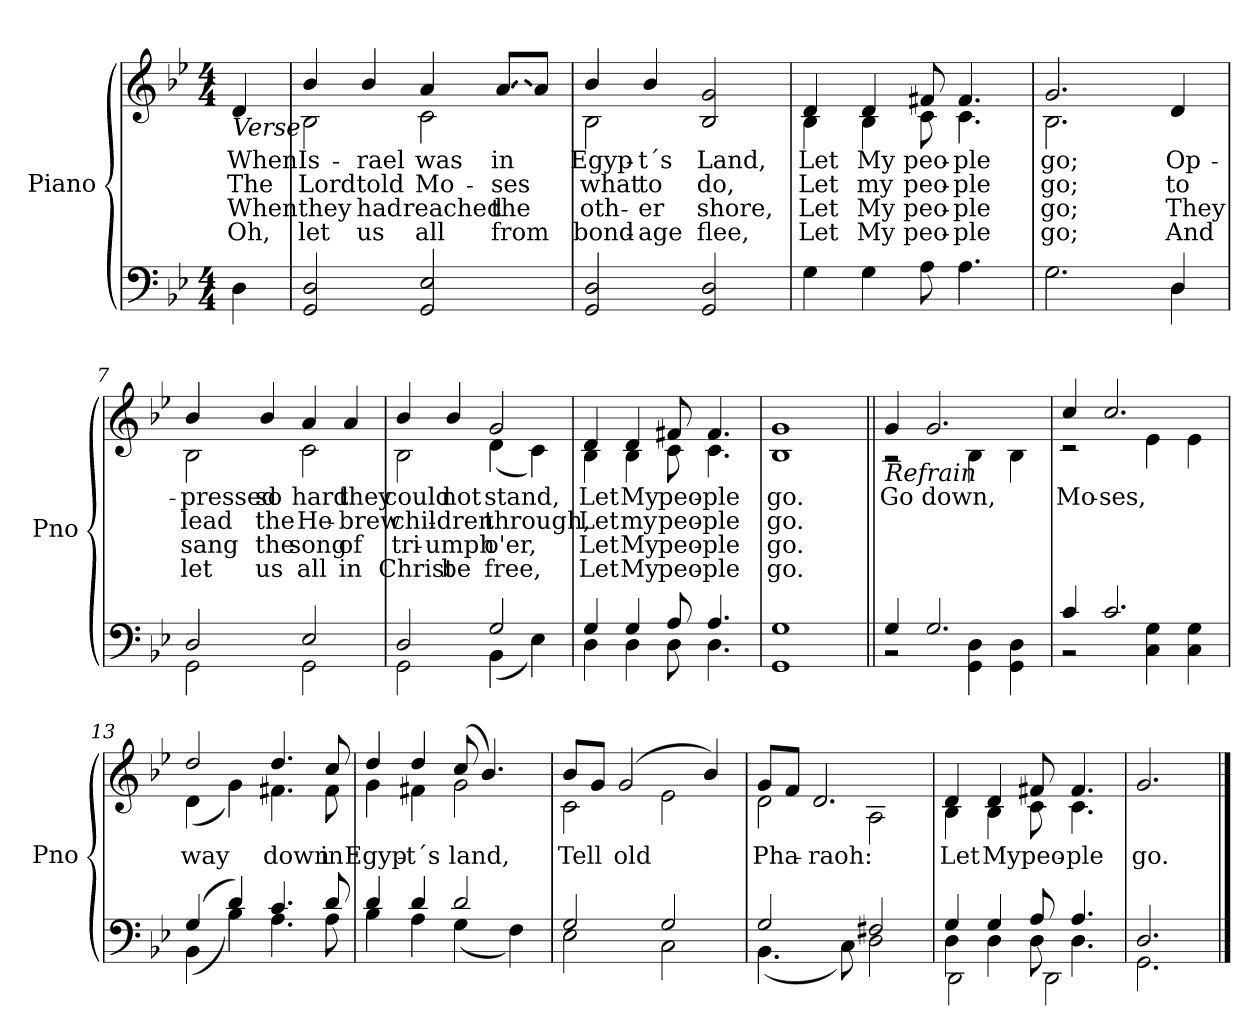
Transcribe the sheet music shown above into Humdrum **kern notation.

**kern	**kern	**text	**text	**text	**text
*part2	*part1	*part1	*part1	*part1	*part1
*staff2	*staff1	*staff1	*staff1	*staff1	*staff1
*I"Piano	*I"Piano	*	*	*	*
*I'Pno	*I'Pno	*	*	*	*
*clefF4	*clefG2	*	*	*	*
*k[b-e-]	*k[b-e-]	*	*	*	*
*M4/4	*M4/4	*	*	*	*
=1	=1	=1	=1	=1	=1
!	!LO:TX:b:i:t=Verse	!	!	!	!
!	!	!LO:LY:b	!LO:LY:b	!LO:LY:b	!LO:LY:b
4D\	4d/	When	The	When	Oh,
=2	=2	=2	=2	=2	=2
!	!	!LO:LY:b	!LO:LY:b	!LO:LY:b	!LO:LY:b
*	*^	*	*	*	*
2GG/ 2D/	4b-/	2B-\	Is-	Lord	they	let
!	!	!	!LO:LY:b	!LO:LY:b	!LO:LY:b	!LO:LY:b
.	4b-/	.	-rael	told	had	us
!	!	!	!LO:LY:b	!LO:LY:b	!LO:LY:b	!LO:LY:b
2GG/ 2E-/	4a/	2c\	was	Mo-	reached	all
!	!LO:T:dash	!	!LO:LY:b	!LO:LY:b	!LO:LY:b	!LO:LY:b
.	[8a/L	.	in	-ses	the	from
.	8a/J]	.	.	.	.	.
=3	=3	=3	=3	=3	=3	=3
!	!	!	!LO:LY:b	!LO:LY:b	!LO:LY:b	!LO:LY:b
2GG/ 2D/	4b-/	2B-\	Egyp-	what	oth-	bond-
!	!	!	!LO:LY:b	!LO:LY:b	!LO:LY:b	!LO:LY:b
.	4b-/	.	-t´s	to	-er	-age
!	!	!	!LO:LY:b	!LO:LY:b	!LO:LY:b	!LO:LY:b
2GG/ 2D/	2B-/ 2g/	2ryy	Land,	do,	shore,	flee,
!!LO:LB:g=z	!!
=4	=4	=4	=4	=4	=4	=4
!	!	!	!LO:LY:b	!LO:LY:b	!LO:LY:b	!LO:LY:b
4G\	4d/	4B-\	Let	Let	Let	Let
!	!	!	!LO:LY:b	!LO:LY:b	!LO:LY:b	!LO:LY:b
4G\	4d/	4B-\	My	my	My	My
!	!	!	!LO:LY:b	!LO:LY:b	!LO:LY:b	!LO:LY:b
8A\	8f#X/	8c\	peo-	peo-	peo-	peo-
!	!	!	!LO:LY:b	!LO:LY:b	!LO:LY:b	!LO:LY:b
4.A\	4.f#/	4.c\	-ple	-ple	-ple	-ple
=5	=5	=5	=5	=5	=5	=5
!	!	!	!LO:LY:b	!LO:LY:b	!LO:LY:b	!LO:LY:b
2.G\	2.g/	2.B-\	go;	go;	go;	go;
!!LO:LB:g=z
=6-	=6-	=6-	=6-	=6-	=6-	=6-
*^	*	*	*	*	*	*
!	!	!	!	!LO:LY:b	!LO:LY:b	!LO:LY:b	!LO:LY:b
*	*	*v	*v	*	*	*	*
4D/	4D\	4d/	Op-	to	They	And
=7	=7	=7	=7	=7	=7	=7
!	!	!	!LO:LY:b	!LO:LY:b	!LO:LY:b	!LO:LY:b
*	*	*^	*	*	*	*
2D/	2GG\	4b-/	2B-\	-pressed	lead	sang	let
!	!	!	!	!LO:LY:b	!LO:LY:b	!LO:LY:b	!LO:LY:b
.	.	4b-/	.	so	the	the	us
!	!	!	!	!LO:LY:b	!LO:LY:b	!LO:LY:b	!LO:LY:b
2E-/	2GG\	4a/	2c\	hard	He-	song	all
!	!	!	!	!LO:LY:b	!LO:LY:b	!LO:LY:b	!LO:LY:b
.	.	4a/	.	they	-brew	of	in
=8	=8	=8	=8	=8	=8	=8	=8
!	!	!	!	!LO:LY:b	!LO:LY:b	!LO:LY:b	!LO:LY:b
2D/	2GG\	4b-/	2B-\	could	chil-	tri-	Christ
!	!	!	!	!LO:LY:b	!LO:LY:b	!LO:LY:b	!LO:LY:b
.	.	4b-/	.	not	-dren	-umph	be
!	!	!	!	!LO:LY:b	!LO:LY:b	!LO:LY:b	!LO:LY:b
2G/	(<4BB-\	2g/	(<4d\	stand,	through,	o'er,	free,
.	4E-\)	.	4c\)	.	.	.	.
!!LO:LB:g=z	!!
=9	=9	=9	=9	=9	=9	=9	=9
!	!	!	!	!LO:LY:b	!LO:LY:b	!LO:LY:b	!LO:LY:b
4G/	4D\	4d/	4B-\	Let	Let	Let	Let
!	!	!	!	!LO:LY:b	!LO:LY:b	!LO:LY:b	!LO:LY:b
4G/	4D\	4d/	4B-\	My	my	My	My
!	!	!	!	!LO:LY:b	!LO:LY:b	!LO:LY:b	!LO:LY:b
8A/	8D\	8f#X/	8c\	peo-	peo-	peo-	peo-
!	!	!	!	!LO:LY:b	!LO:LY:b	!LO:LY:b	!LO:LY:b
4.A/	4.D\	4.f#/	4.c\	-ple	-ple	-ple	-ple
=10	=10	=10	=10	=10	=10	=10	=10
!	!	!	!	!LO:LY:b	!LO:LY:b	!LO:LY:b	!LO:LY:b
1G	1GG	1g	1B-	go.	go.	go.	go.
!!LO:LB:g=z	!!
=11||	=11||	=11||	=11||	=11||	=11||	=11||	=11||
!	!	!LO:TX:b:i:t=Refrain	!	!	!	!	!
!	!	!	!	!LO:LY:b	!	!	!
4G/	2r	4g/	2r	Go	.	.	.
!	!	!	!	!LO:LY:b	!	!	!
2.G/	.	2.g/	.	down,	.	.	.
.	4GG\ 4D\	.	4B-\	.	.	.	.
.	4GG\ 4D\	.	4B-\	.	.	.	.
=12	=12	=12	=12	=12	=12	=12	=12
!	!	!	!	!LO:LY:b	!	!	!
4c/	2r	4cc/	2r	Mo-	.	.	.
!	!	!	!	!LO:LY:b	!	!	!
2.c/	.	2.cc/	.	-ses,	.	.	.
.	4C\ 4G\	.	4e-\	.	.	.	.
.	4C\ 4G\	.	4e-\	.	.	.	.
!!LO:LB:g=z	!!
=13	=13	=13	=13	=13	=13	=13	=13
!	!	!	!	!LO:LY:b	!	!	!
(>4G/	(<4BB-\	2dd/	(<4d\	way	.	.	.
4d/)	4B-\)	.	4g\)	.	.	.	.
!	!	!	!	!LO:LY:b	!	!	!
4.c/	4.A\	4.dd/	4.f#X\	down	.	.	.
!	!	!	!	!LO:LY:b	!	!	!
8d/	8A\	8cc/	8f#\	in	.	.	.
=14	=14	=14	=14	=14	=14	=14	=14
!	!	!	!	!LO:LY:b	!	!	!
4d/	4B-\	4dd/	4g\	Egyp-	.	.	.
!	!	!	!	!LO:LY:b	!	!	!
4d/	4A\	4dd/	4f#X\	-t´s	.	.	.
!	!	!	!	!LO:LY:b	!	!	!
2d/	(<4G\	(>8cc/	2g\	land,	.	.	.
.	.	4.b-/)	.	.	.	.	.
.	4F\)	.	.	.	.	.	.
!!LO:LB:g=z	!!
=15	=15	=15	=15	=15	=15	=15	=15
!	!	!	!	!LO:LY:b	!	!	!
2G/	2E-\	8b-/L	2c\	Tell	.	.	.
.	.	8g/J	.	.	.	.	.
!	!	!	!	!LO:LY:b	!	!	!
.	.	(>2g/	.	old	.	.	.
2G/	2C\	.	2e-\	.	.	.	.
.	.	4b-/)	.	.	.	.	.
=16	=16	=16	=16	=16	=16	=16	=16
!	!	!	!	!LO:LY:b	!	!	!
2G/	(<4.BB-\	8g/L	2d\	Pha-	.	.	.
.	.	8f/J	.	.	.	.	.
!	!	!	!	!LO:LY:b	!	!	!
.	.	2.d/	.	-raoh:	.	.	.
.	8C\)	.	.	.	.	.	.
2F#X/	2D\	.	2A\	.	.	.	.
!!LO:LB:g=z	!!
=17	=17	=17	=17	=17	=17	=17	=17
*	*^	*	*	*	*	*	*
!	!	!	!	!	!LO:LY:b	!	!	!
4G/	4D\	2DD!\	4d/	4B-\	Let	.	.	.
!	!	!	!	!	!LO:LY:b	!	!	!
4G/	4D\	.	4d/	4B-\	My	.	.	.
!	!	!	!	!	!LO:LY:b	!	!	!
8A/	8D\	2DD!\	8f#X/	8c\	peo-	.	.	.
!	!	!	!	!	!LO:LY:b	!	!	!
4.A/	4.D\	.	4.f#/	4.c\	-ple	.	.	.
*	*v	*v	*	*	*	*	*	*
=18	=18	=18	=18	=18	=18	=18	=18
!	!	!	!	!LO:LY:b	!	!	!
*	*	*v	*v	*	*	*	*
2.D/	2.GG\	2.g/	go.	.	.	.
*v	*v	*	*	*	*	*
==	==	==	==	==	==
*-	*-	*-	*-	*-	*-
